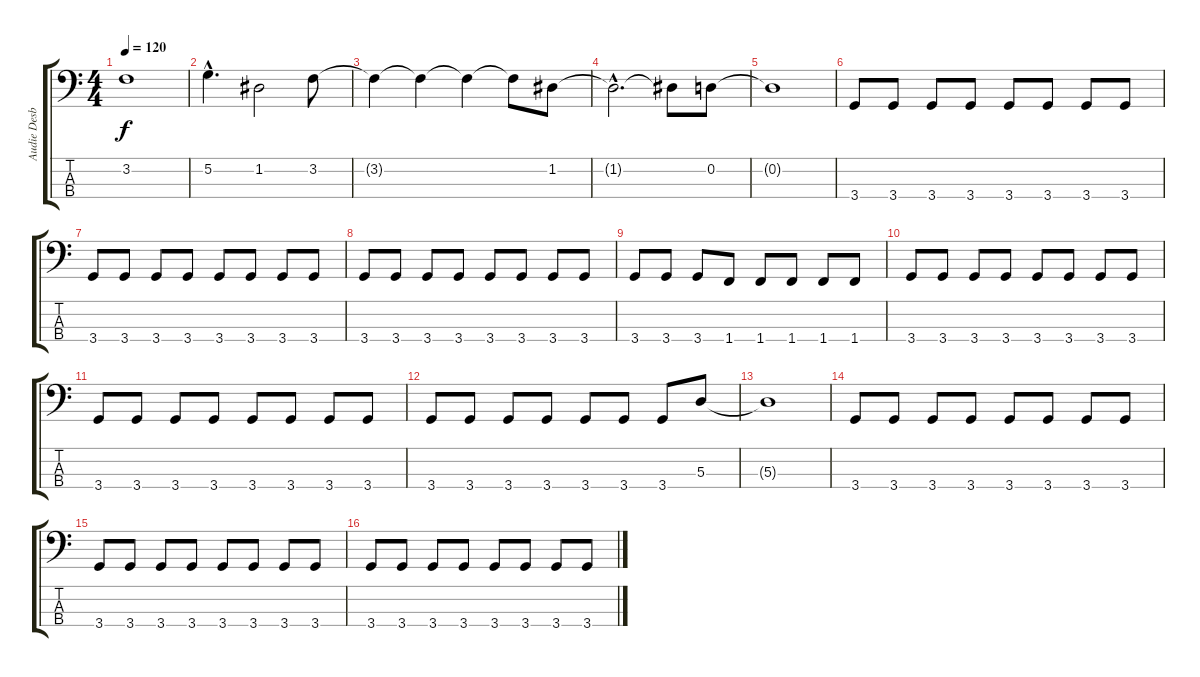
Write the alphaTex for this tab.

\track ("Audie Desbrow" "Audie Desb") {instrument electricbassfinger}
\staff {score tabs}
\tuning (G2 D2 A1 E1) {hide}
\ts (4 4)
\tempo 120
\clef f4
\ks c
3.2{t}.1{dy f} |
5.2{hac}.4{d} 1.2.2 3.2.8 |
3.2{t}.4 3.2{t}.4 3.2{t}.4 3.2{t}.8 1.2.8 |
1.2{hac t}.2{d} 1.2{t}.8 0.2.8 |
0.2{t}.1 |
3.4.8 3.4.8 3.4.8 3.4.8 3.4.8 3.4.8 3.4.8 3.4.8 |
3.4.8 3.4.8 3.4.8 3.4.8 3.4.8 3.4.8 3.4.8 3.4.8 |
3.4.8 3.4.8 3.4.8 3.4.8 3.4.8 3.4.8 3.4.8 3.4.8 |
3.4.8 3.4.8 3.4.8 1.4.8 1.4.8 1.4.8 1.4.8 1.4.8 |
3.4.8 3.4.8 3.4.8 3.4.8 3.4.8 3.4.8 3.4.8 3.4.8 |
3.4.8 3.4.8 3.4.8 3.4.8 3.4.8 3.4.8 3.4.8 3.4.8 |
3.4.8 3.4.8 3.4.8 3.4.8 3.4.8 3.4.8 3.4.8 5.3.8 |
5.3{t}.1 |
3.4.8 3.4.8 3.4.8 3.4.8 3.4.8 3.4.8 3.4.8 3.4.8 |
3.4.8 3.4.8 3.4.8 3.4.8 3.4.8 3.4.8 3.4.8 3.4.8 |
3.4.8 3.4.8 3.4.8 3.4.8 3.4.8 3.4.8 3.4.8 3.4.8
